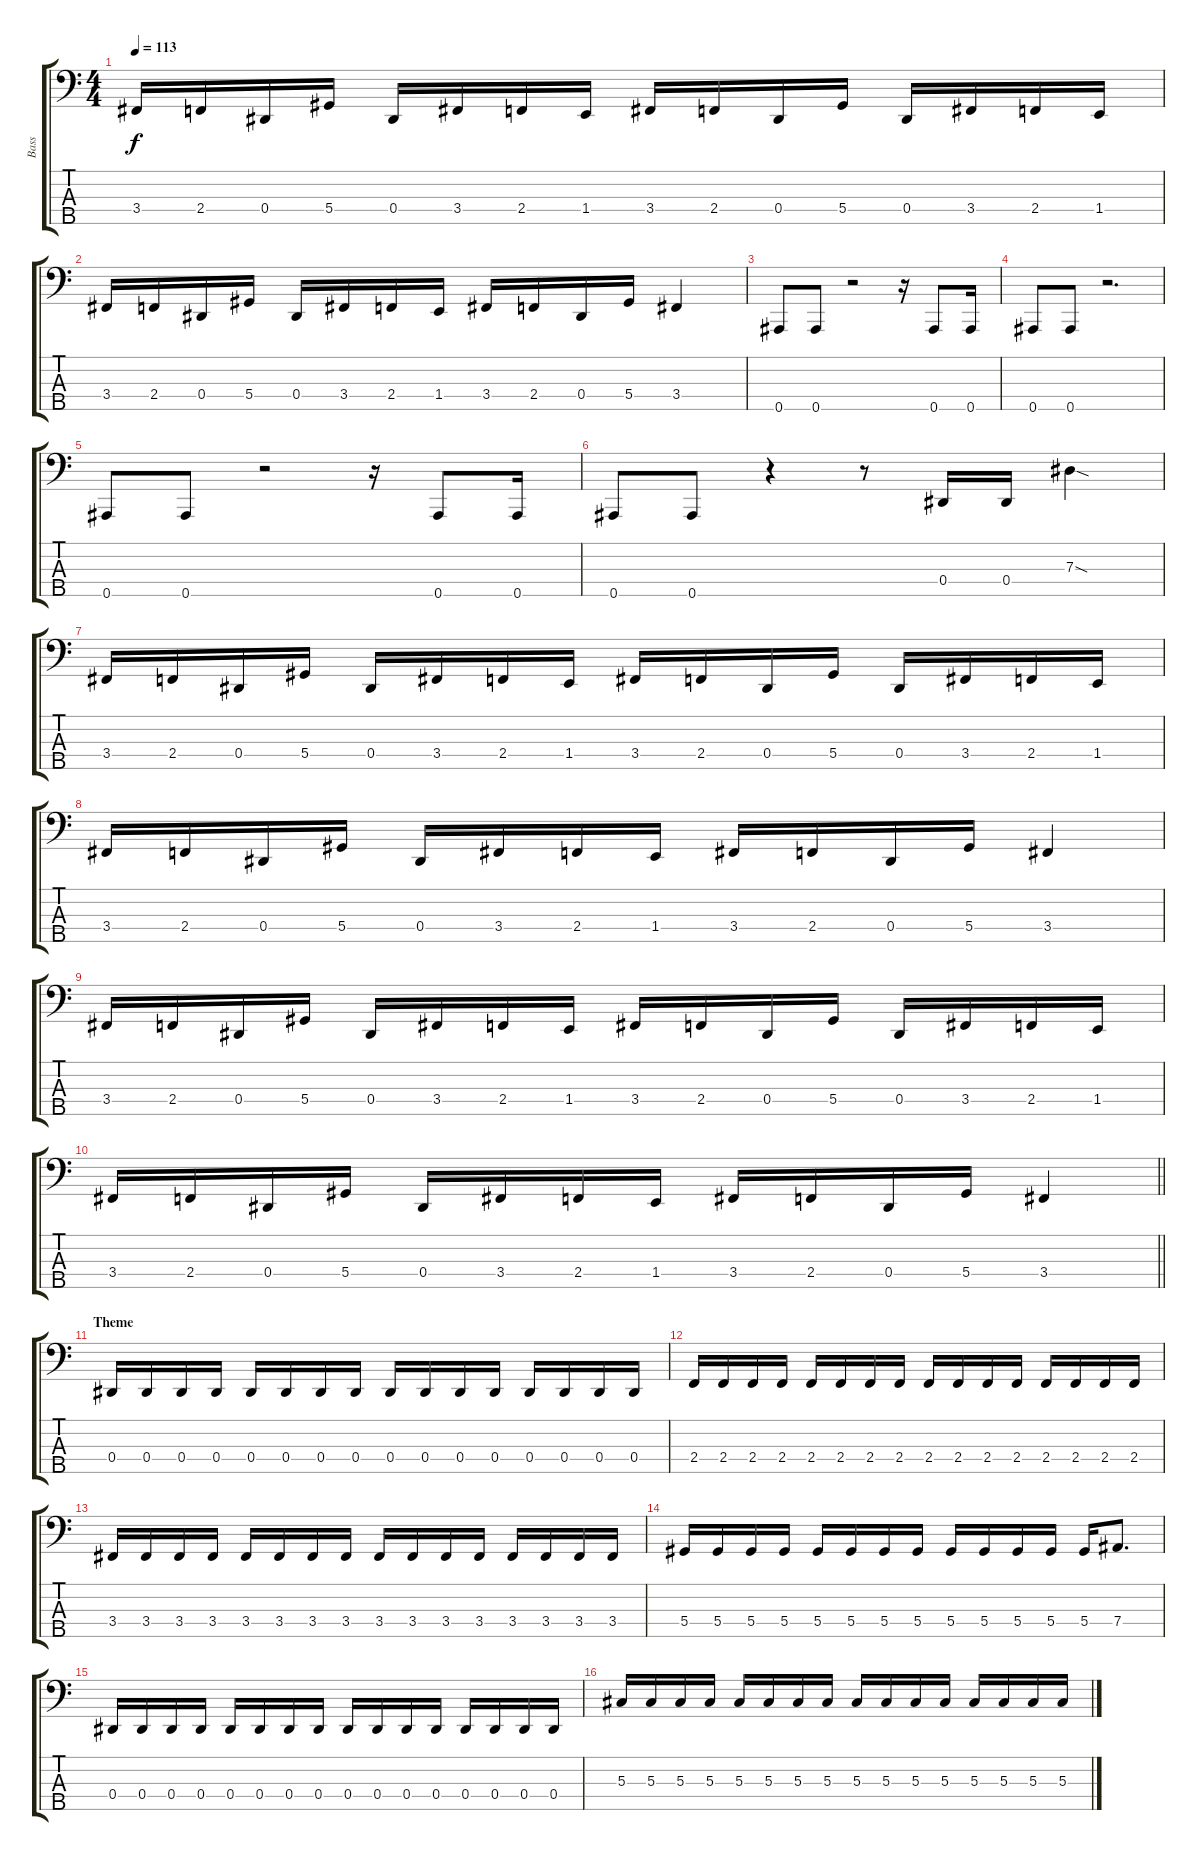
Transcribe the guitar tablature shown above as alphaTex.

\track ("Bass" "Bass") {instrument electricbassfinger}
\staff {score tabs}
\tuning (Gb2 Db2 Ab1 Eb1 Bb0) {hide}
\ts (4 4)
\tempo 113
\clef f4
\ks c
3.4.16{dy f} 2.4.16 0.4.16 5.4.16 0.4.16 3.4.16 2.4.16 1.4.16 3.4.16 2.4.16 0.4.16 5.4.16 0.4.16 3.4.16 2.4.16 1.4.16 |
3.4.16 2.4.16 0.4.16 5.4.16 0.4.16 3.4.16 2.4.16 1.4.16 3.4.16 2.4.16 0.4.16 5.4.16 3.4.4 |
0.5.8 0.5.8 r.2 r.16 0.5.8 0.5.16 |
0.5.8 0.5.8 r.2{d} |
0.5.8 0.5.8 r.2 r.16 0.5.8 0.5.16 |
0.5.8 0.5.8 r.4 r.8 0.4.16 0.4.16 7.3{sod}.4 |
3.4.16 2.4.16 0.4.16 5.4.16 0.4.16 3.4.16 2.4.16 1.4.16 3.4.16 2.4.16 0.4.16 5.4.16 0.4.16 3.4.16 2.4.16 1.4.16 |
3.4.16 2.4.16 0.4.16 5.4.16 0.4.16 3.4.16 2.4.16 1.4.16 3.4.16 2.4.16 0.4.16 5.4.16 3.4.4 |
3.4.16 2.4.16 0.4.16 5.4.16 0.4.16 3.4.16 2.4.16 1.4.16 3.4.16 2.4.16 0.4.16 5.4.16 0.4.16 3.4.16 2.4.16 1.4.16 |
\barLineRight lightlight
3.4.16 2.4.16 0.4.16 5.4.16 0.4.16 3.4.16 2.4.16 1.4.16 3.4.16 2.4.16 0.4.16 5.4.16 3.4.4 |
\section ("" "Theme")
0.4.16 0.4.16 0.4.16 0.4.16 0.4.16 0.4.16 0.4.16 0.4.16 0.4.16 0.4.16 0.4.16 0.4.16 0.4.16 0.4.16 0.4.16 0.4.16 |
2.4.16 2.4.16 2.4.16 2.4.16 2.4.16 2.4.16 2.4.16 2.4.16 2.4.16 2.4.16 2.4.16 2.4.16 2.4.16 2.4.16 2.4.16 2.4.16 |
3.4.16 3.4.16 3.4.16 3.4.16 3.4.16 3.4.16 3.4.16 3.4.16 3.4.16 3.4.16 3.4.16 3.4.16 3.4.16 3.4.16 3.4.16 3.4.16 |
5.4.16 5.4.16 5.4.16 5.4.16 5.4.16 5.4.16 5.4.16 5.4.16 5.4.16 5.4.16 5.4.16 5.4.16 5.4.16 7.4.8{d} |
0.4.16 0.4.16 0.4.16 0.4.16 0.4.16 0.4.16 0.4.16 0.4.16 0.4.16 0.4.16 0.4.16 0.4.16 0.4.16 0.4.16 0.4.16 0.4.16 |
5.3.16 5.3.16 5.3.16 5.3.16 5.3.16 5.3.16 5.3.16 5.3.16 5.3.16 5.3.16 5.3.16 5.3.16 5.3.16 5.3.16 5.3.16 5.3.16
